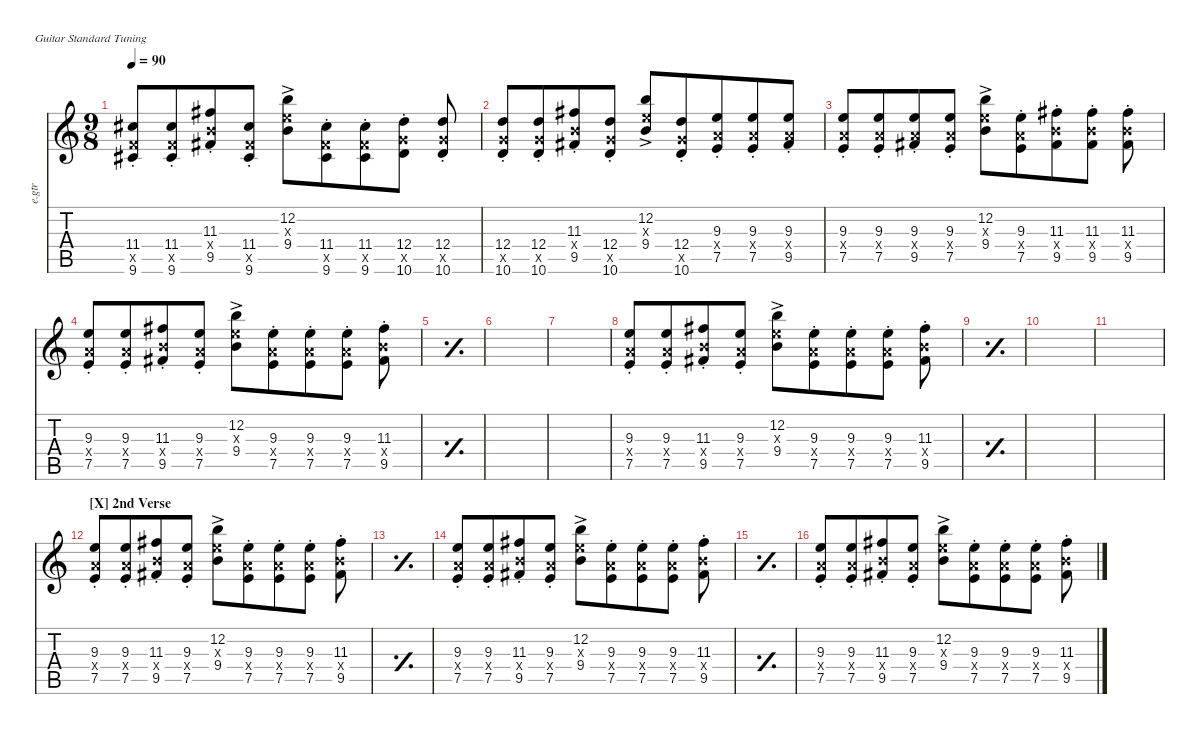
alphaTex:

\defaultSystemsLayout 4
\hideDynamics
\bracketExtendMode nobrackets
\track ("E.Guitar I" "e.gtr") {solo instrument acousticguitarsteel}
\staff {score tabs}
\tuning (E4 B3 G3 D3 A2 E2)
\ts (9 8)
\tempo 90
\clef g2
\ks c
(8.5{st x} 11.4{st acc #} 9.6{acc #}).8{dy mf beam Up} (8.5{st x} 11.4{st acc #} 9.6{acc #}).8{beam Up} (9.5{st acc #} 9.4{st x} 11.3{st acc #}).8{beam Up beam merge} (9.5{st x acc #} 11.4{st acc #} 9.6{acc #}).8{beam Up beam split} (9.4{ac} 9.3{ac x} 12.2{ac}).8{beam Down} (9.5{st x acc #} 11.4{st acc #} 9.6{acc #}).8{beam Down beam merge} (9.5{st x acc #} 11.4{st acc #} 9.6{acc #}).8{beam Down} (10.5{st x} 12.4{st} 10.6).8{beam Down beam split} (10.5{st x} 12.4{st} 10.6).8{beam Up} |
(10.5{st x} 12.4{st} 10.6).8{beam Up beam merge} (10.5{st x} 12.4{st} 10.6).8{beam Up} (9.5{st acc #} 9.4{st x} 11.3{st acc #}).8{beam Up beam merge} (10.5{st x} 12.4{st} 10.6).8{beam Up beam split} (9.4{ac} 9.3{ac x} 12.2{ac}).8{beam Up} (10.5{st x} 12.4{st} 10.6).8{beam Up beam merge} (7.5{st} 7.4{st x} 9.3{st}).8{beam Up beam merge} (7.5{st} 7.4{st x} 9.3{st}).8{beam Up} (9.5{st acc #} 7.4{st x} 9.3{st}).8{beam Up} |
(7.5{st} 7.4{st x} 9.3{st}).8{beam Up beam merge} (7.5{st} 7.4{st x} 9.3{st}).8{beam Up} (9.5{st acc #} 7.4{st x} 9.3{st}).8{beam Up beam merge} (7.5{st} 7.4{st x} 9.3{st}).8{beam Up beam split} (9.4{ac} 9.3{ac x} 12.2{ac}).8{beam Down} (7.5{st} 7.4{st x} 9.3{st}).8{beam Down beam merge} (9.5{st acc #} 9.4{st x} 11.3{st acc #}).8{beam Down beam merge} (9.5{st acc #} 9.4{st x} 11.3{st acc #}).8{beam Down beam split} (9.5{st acc #} 9.4{st x} 11.3{st acc #}).8{beam Down beam merge} |
(7.5{st} 7.4{st x} 9.3{st}).8{beam Up} (7.5{st} 7.4{st x} 9.3{st}).8{beam Up} (9.5{st acc #} 9.4{st x} 11.3{st acc #}).8{beam Up beam merge} (7.5{st} 7.4{st x} 9.3{st}).8{beam Up beam split} (9.4{ac} 9.3{ac x} 12.2{ac}).8{beam Down} (7.5{st} 7.4{st x} 9.3{st}).8{beam Down beam merge} (7.5{st} 7.4{st x} 9.3{st}).8{beam Down} (7.5{st} 7.4{st x} 9.3{st}).8{beam Down beam split} (9.5{st acc #} 9.4{st x} 11.3{st acc #}).8{beam Down beam merge} |
\simile simple
|
|
|
\simile none
(7.5{st} 7.4{st x} 9.3{st}).8{beam Up} (7.5{st} 7.4{st x} 9.3{st}).8{beam Up} (9.5{st acc #} 9.4{st x} 11.3{st acc #}).8{beam Up beam merge} (7.5{st} 7.4{st x} 9.3{st}).8{beam Up beam split} (9.4{ac} 9.3{ac x} 12.2{ac}).8{beam Down} (7.5{st} 7.4{st x} 9.3{st}).8{beam Down beam merge} (7.5{st} 7.4{st x} 9.3{st}).8{beam Down} (7.5{st} 7.4{st x} 9.3{st}).8{beam Down beam split} (9.5{st acc #} 9.4{st x} 11.3{st acc #}).8{beam Down beam merge} |
\simile simple
|
|
|
\section ("X" "2nd Verse")
\simile none
(7.5{st} 7.4{st x} 9.3{st}).8{beam Up} (7.5{st} 7.4{st x} 9.3{st}).8{beam Up} (9.5{st acc #} 9.4{st x} 11.3{st acc #}).8{beam Up beam merge} (7.5{st} 7.4{st x} 9.3{st}).8{beam Up beam split} (9.4{ac} 9.3{ac x} 12.2{ac}).8{beam Down} (7.5{st} 7.4{st x} 9.3{st}).8{beam Down beam merge} (7.5{st} 7.4{st x} 9.3{st}).8{beam Down} (7.5{st} 7.4{st x} 9.3{st}).8{beam Down beam split} (9.5{st acc #} 9.4{st x} 11.3{st acc #}).8{beam Down beam merge} |
\simile simple
|
\simile none
(7.5{st} 7.4{st x} 9.3{st}).8{beam Up} (7.5{st} 7.4{st x} 9.3{st}).8{beam Up} (9.5{st acc #} 9.4{st x} 11.3{st acc #}).8{beam Up beam merge} (7.5{st} 7.4{st x} 9.3{st}).8{beam Up beam split} (9.4{ac} 9.3{ac x} 12.2{ac}).8{beam Down} (7.5{st} 7.4{st x} 9.3{st}).8{beam Down beam merge} (7.5{st} 7.4{st x} 9.3{st}).8{beam Down} (7.5{st} 7.4{st x} 9.3{st}).8{beam Down beam split} (9.5{st acc #} 9.4{st x} 11.3{st acc #}).8{beam Down beam merge} |
\simile simple
|
\simile none
(7.5{st} 7.4{st x} 9.3{st}).8{beam Up} (7.5{st} 7.4{st x} 9.3{st}).8{beam Up} (9.5{st acc #} 9.4{st x} 11.3{st acc #}).8{beam Up beam merge} (7.5{st} 7.4{st x} 9.3{st}).8{beam Up beam split} (9.4{ac} 9.3{ac x} 12.2{ac}).8{beam Down} (7.5{st} 7.4{st x} 9.3{st}).8{beam Down beam merge} (7.5{st} 7.4{st x} 9.3{st}).8{beam Down} (7.5{st} 7.4{st x} 9.3{st}).8{beam Down beam split} (9.5{st acc #} 9.4{st x} 11.3{st acc #}).8{beam Down beam merge}
